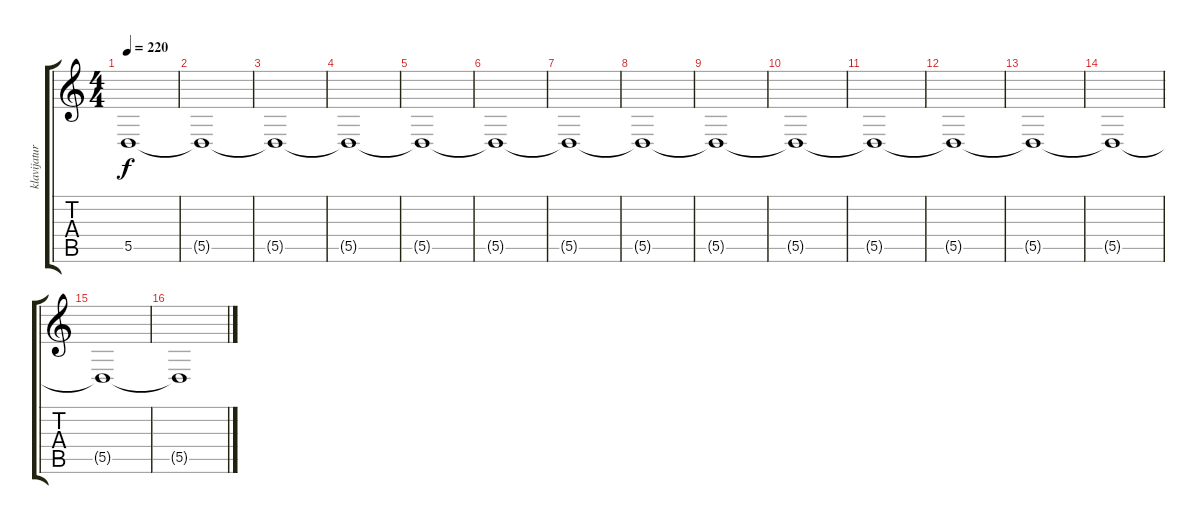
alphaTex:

\track ("klavijature" "klavijatur") {instrument stringensemble2}
\staff {score tabs}
\tuning (E4 B3 G3 D3 A2 E2) {hide}
\ts (4 4)
\tempo 220
\clef g2
\ks c
5.5.1{dy f} |
5.5{t}.1 |
5.5{t}.1 |
5.5{t}.1 |
5.5{t}.1 |
5.5{t}.1 |
5.5{t}.1 |
5.5{t}.1 |
5.5{t}.1 |
5.5{t}.1 |
5.5{t}.1 |
5.5{t}.1 |
5.5{t}.1 |
5.5{t}.1 |
5.5{t}.1 |
5.5{t}.1
